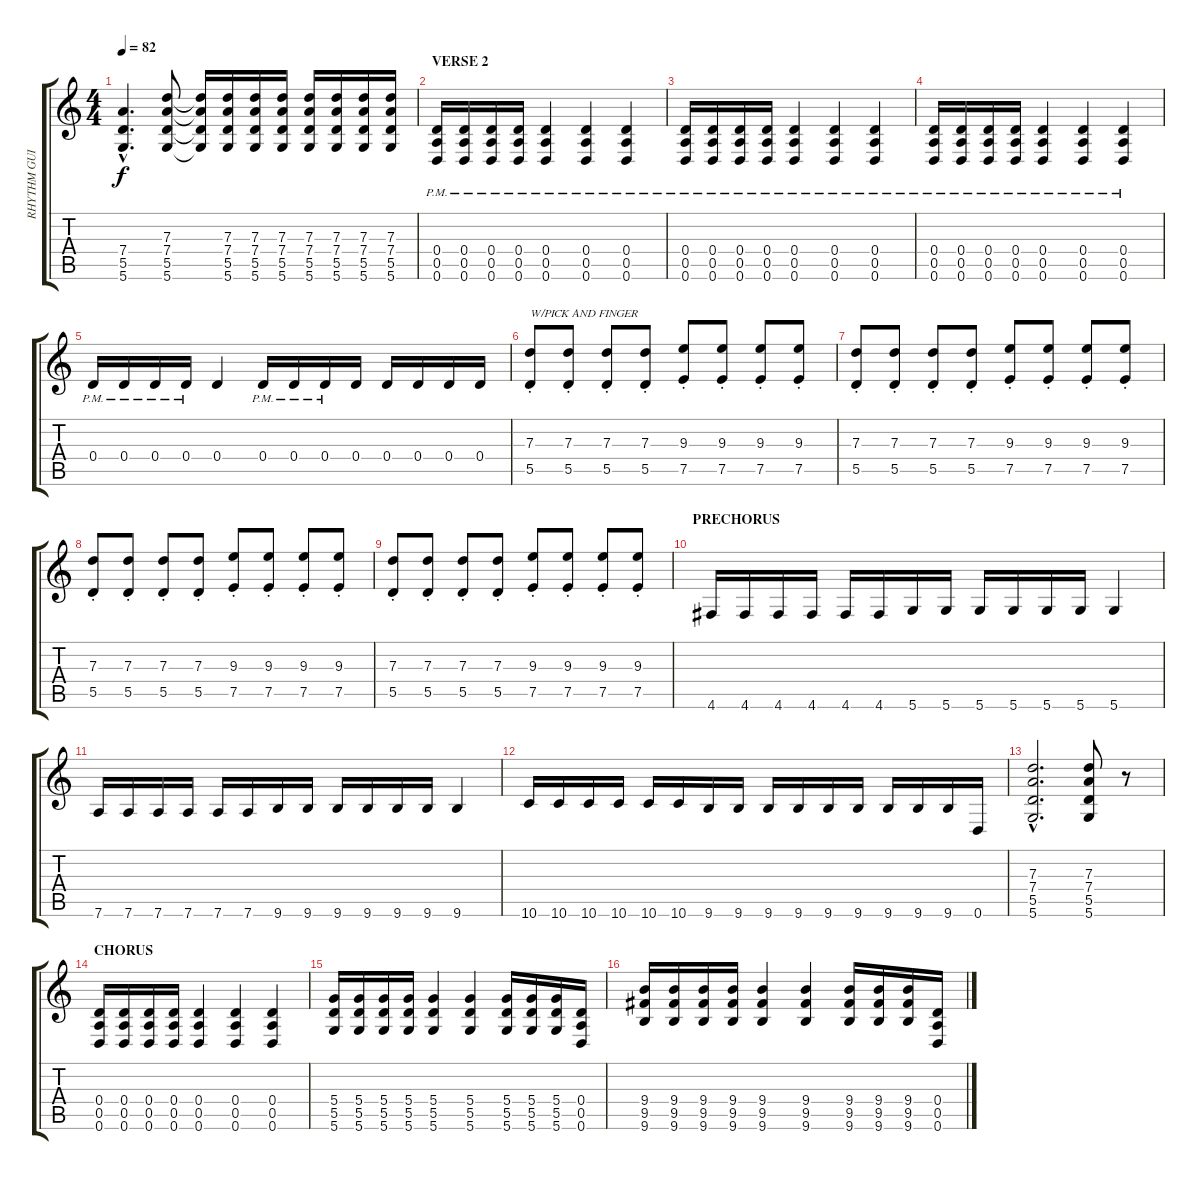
\track ("RHYTHM GUITAR" "RHYTHM GUI") {instrument distortionguitar}
\staff {score tabs}
\tuning (E4 B3 G3 D3 A2 D2) {hide}
\ts (4 4)
\tempo 82
\clef g2
\ks c
(7.4{hac} 5.5{hac} 5.6{hac}).4{d dy f} (7.3 7.4 5.5 5.6).8 (7.3{t} 7.4{t} 5.5{t} 5.6{t}).16 (7.3 7.4 5.5 5.6).16 (7.3 7.4 5.5 5.6).16 (7.3 7.4 5.5 5.6).16 (7.3 7.4 5.5 5.6).16 (7.3 7.4 5.5 5.6).16 (7.3 7.4 5.5 5.6).16 (7.3 7.4 5.5 5.6).16 |
\section ("" "VERSE 2")
(0.4{pm} 0.5{pm} 0.6{pm}).16 (0.4{pm} 0.5{pm} 0.6{pm}).16 (0.4{pm} 0.5{pm} 0.6{pm}).16 (0.4{pm} 0.5{pm} 0.6{pm}).16 (0.4{pm} 0.5{pm} 0.6{pm}).4 (0.4{pm} 0.5{pm} 0.6{pm}).4 (0.4{pm} 0.5{pm} 0.6{pm}).4 |
(0.4{pm} 0.5{pm} 0.6{pm}).16 (0.4{pm} 0.5{pm} 0.6{pm}).16 (0.4{pm} 0.5{pm} 0.6{pm}).16 (0.4{pm} 0.5{pm} 0.6{pm}).16 (0.4{pm} 0.5{pm} 0.6{pm}).4 (0.4{pm} 0.5{pm} 0.6{pm}).4 (0.4{pm} 0.5{pm} 0.6{pm}).4 |
(0.4{pm} 0.5{pm} 0.6{pm}).16 (0.4{pm} 0.5{pm} 0.6{pm}).16 (0.4{pm} 0.5{pm} 0.6{pm}).16 (0.4{pm} 0.5{pm} 0.6{pm}).16 (0.4{pm} 0.5{pm} 0.6{pm}).4 (0.4{pm} 0.5{pm} 0.6{pm}).4 (0.4{pm} 0.5{pm} 0.6{pm}).4 |
0.4{pm}.16 0.4{pm}.16 0.4{pm}.16 0.4{pm}.16 0.4.4 0.4{pm}.16 0.4{pm}.16 0.4{pm}.16 0.4.16 0.4.16 0.4.16 0.4.16 0.4.16 |
(7.3{st} 5.5{st}).8{txt "W/PICK AND FINGER"} (7.3{st} 5.5{st}).8 (7.3{st} 5.5{st}).8 (7.3{st} 5.5{st}).8 (9.3{st} 7.5{st}).8 (9.3{st} 7.5{st}).8 (9.3{st} 7.5{st}).8 (9.3{st} 7.5{st}).8 |
(7.3{st} 5.5{st}).8 (7.3{st} 5.5{st}).8 (7.3{st} 5.5{st}).8 (7.3{st} 5.5{st}).8 (9.3{st} 7.5{st}).8 (9.3{st} 7.5{st}).8 (9.3{st} 7.5{st}).8 (9.3{st} 7.5{st}).8 |
(7.3{st} 5.5{st}).8 (7.3{st} 5.5{st}).8 (7.3{st} 5.5{st}).8 (7.3{st} 5.5{st}).8 (9.3{st} 7.5{st}).8 (9.3{st} 7.5{st}).8 (9.3{st} 7.5{st}).8 (9.3{st} 7.5{st}).8 |
(7.3{st} 5.5{st}).8 (7.3{st} 5.5{st}).8 (7.3{st} 5.5{st}).8 (7.3{st} 5.5{st}).8 (9.3{st} 7.5{st}).8 (9.3{st} 7.5{st}).8 (9.3{st} 7.5{st}).8 (9.3{st} 7.5{st}).8 |
\section ("" "PRECHORUS")
4.6.16 4.6.16 4.6.16 4.6.16 4.6.16 4.6.16 5.6.16 5.6.16 5.6.16 5.6.16 5.6.16 5.6.16 5.6.4 |
7.6.16 7.6.16 7.6.16 7.6.16 7.6.16 7.6.16 9.6.16 9.6.16 9.6.16 9.6.16 9.6.16 9.6.16 9.6.4 |
10.6.16 10.6.16 10.6.16 10.6.16 10.6.16 10.6.16 9.6.16 9.6.16 9.6.16 9.6.16 9.6.16 9.6.16 9.6.16 9.6.16 9.6.16 0.6.16 |
(7.3{hac} 7.4{hac} 5.5{hac} 5.6{hac}).2{d} (7.3 7.4 5.5 5.6).8 r.8 |
\section ("" "CHORUS")
(0.4 0.5 0.6).16 (0.4 0.5 0.6).16 (0.4 0.5 0.6).16 (0.4 0.5 0.6).16 (0.4 0.5 0.6).4 (0.4 0.5 0.6).4 (0.4 0.5 0.6).4 |
(5.4 5.5 5.6).16 (5.4 5.5 5.6).16 (5.4 5.5 5.6).16 (5.4 5.5 5.6).16 (5.4 5.5 5.6).4 (5.4 5.5 5.6).4 (5.4 5.5 5.6).16 (5.4 5.5 5.6).16 (5.4 5.5 5.6).16 (0.4 0.5 0.6).16 |
(9.4 9.5 9.6).16 (9.4 9.5 9.6).16 (9.4 9.5 9.6).16 (9.4 9.5 9.6).16 (9.4 9.5 9.6).4 (9.4 9.5 9.6).4 (9.4 9.5 9.6).16 (9.4 9.5 9.6).16 (9.4 9.5 9.6).16 (0.4 0.5 0.6).16
